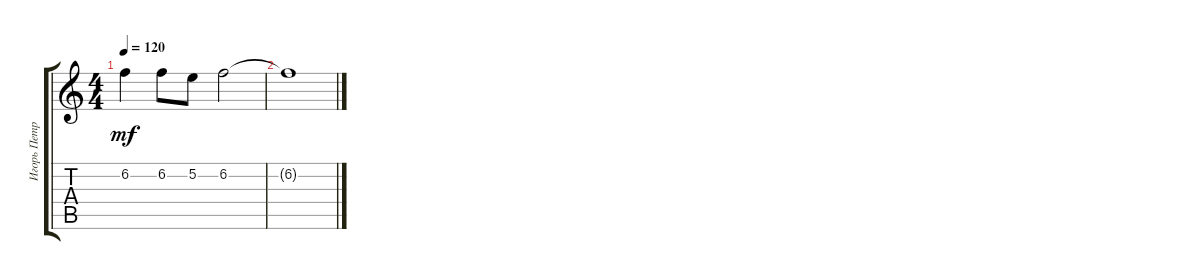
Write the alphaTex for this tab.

\track ("Игорь Петров (Distortion)" "Игорь Петр") {instrument overdrivenguitar}
\staff {score tabs}
\tuning (E4 B3 G3 D3 A2 E2) {hide}
\ts (4 4)
\tempo 120
\clef g2
\ks c
6.2.4{dy mf} 6.2.8 5.2.8 6.2.2 |
6.2{t}.1
